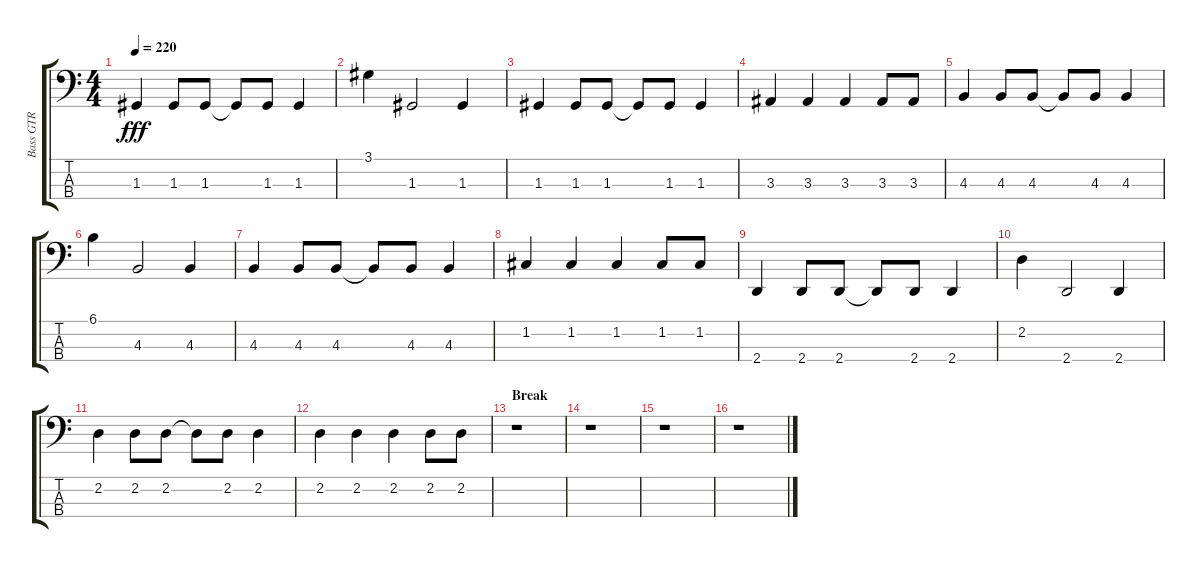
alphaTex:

\track ("Bass GTR" "Bass GTR") {instrument electricbassfinger}
\staff {score tabs}
\tuning (F2 C2 G1 C1) {hide}
\ts (4 4)
\tempo 220
\clef f4
\ks aminor
1.3.4{dy fff} 1.3.8 1.3.8 1.3{t}.8 1.3.8 1.3.4 |
3.1.4 1.3.2 1.3.4 |
1.3.4 1.3.8 1.3.8 1.3{t}.8 1.3.8 1.3.4 |
3.3.4 3.3.4 3.3.4 3.3.8 3.3.8 |
4.3.4 4.3.8 4.3.8 4.3{t}.8 4.3.8 4.3.4 |
6.1.4 4.3.2 4.3.4 |
4.3.4 4.3.8 4.3.8 4.3{t}.8 4.3.8 4.3.4 |
1.2.4 1.2.4 1.2.4 1.2.8 1.2.8 |
2.4.4 2.4.8 2.4.8 2.4{t}.8 2.4.8 2.4.4 |
2.2.4 2.4.2 2.4.4 |
2.2.4 2.2.8 2.2.8 2.2{t}.8 2.2.8 2.2.4 |
2.2.4 2.2.4 2.2.4 2.2.8 2.2.8 |
\section ("" "Break")
r.1 |
r.1 |
r.1 |
r.1
